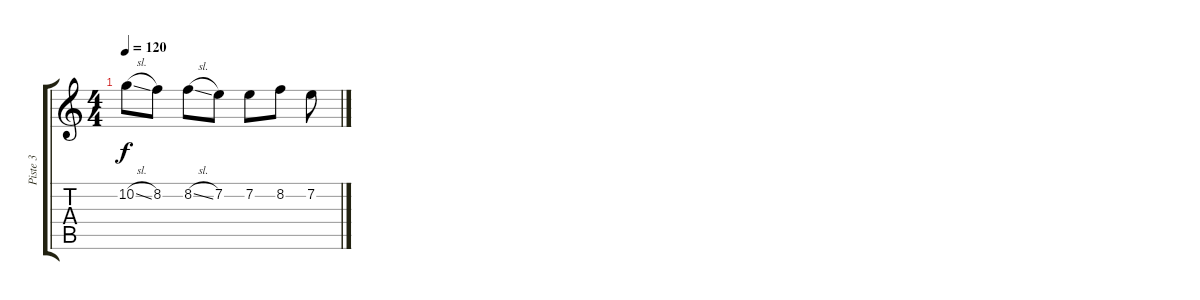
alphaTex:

\track ("Piste 3" "Piste 3") {instrument distortionguitar}
\staff {score tabs}
\tuning (D4 A3 F3 C3 G2 D2) {hide}
\ts (4 4)
\tempo 120
\clef g2
\ks c
10.2{sl}.8{dy f} 8.2.8 8.2{sl}.8 7.2.8 7.2.8 8.2.8 7.2.8
